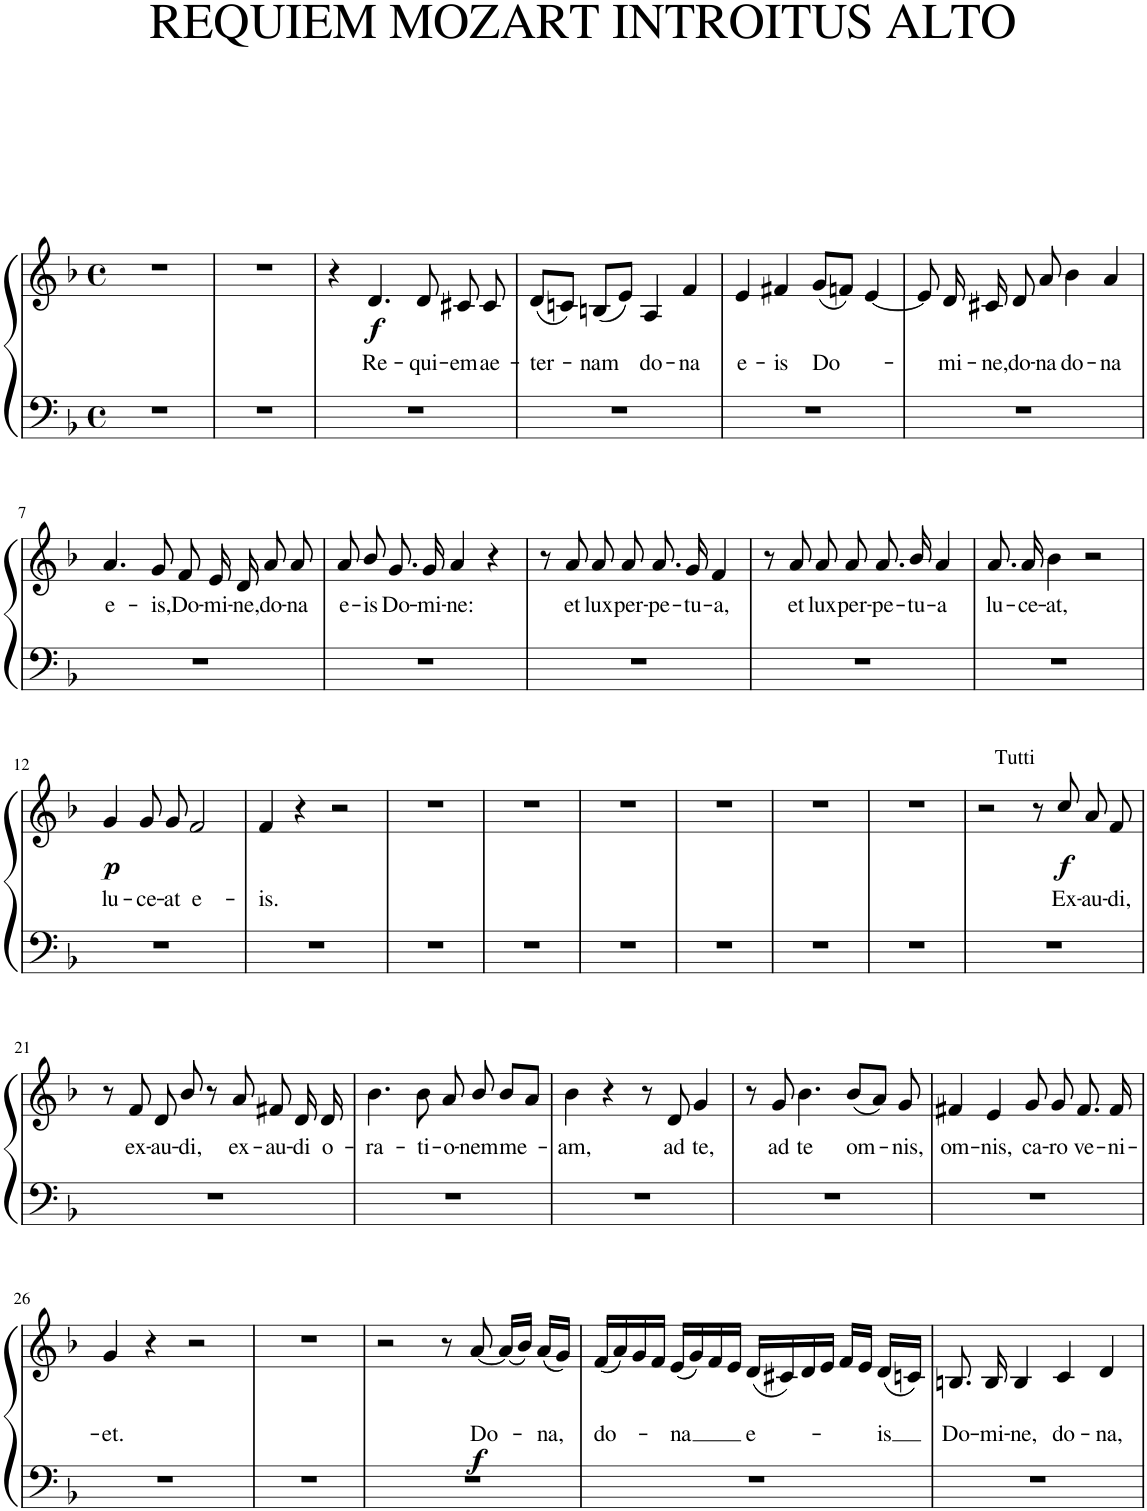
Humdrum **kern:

**kern	**kern	**text	**dynam
*part1	*part1	*part1	*part1
*staff2	*staff1	*staff1	*staff1/2
*I"Piano	*	*	*
*I'Pno.	*	*	*
*clefF4	*clefG2	*	*
*k[b-]	*k[b-]	*	*
*M4/4	*M4/4	*	*
*met(c)	*met(c)	*	*
=1	=1	=1	=1
1r	1r	.	.
=2	=2	=2	=2
1r	1r	.	.
=3	=3	=3	=3
1r	4r	.	.
!	!	!LO:LY:b	!LO:DY:b
.	4.d/	Re-	f
!	!	!LO:LY:b	!
.	8d/	-qui-	.
!	!	!LO:LY:b	!
.	8c#X/	-em	.
!	!	!LO:LY:b	!
.	8c#/	ae-	.
=4	=4	=4	=4
!	!	!LO:LY:b	!
1r	(8d/L	-ter-	.
.	8cn/J)	.	.
!	!	!LO:LY:b	!
.	(8Bn/L	-nam	.
.	8e/J)	.	.
!	!	!LO:LY:b	!
.	4A/	do-	.
!	!	!LO:LY:b	!
.	4f/	-na	.
=5	=5	=5	=5
!	!	!LO:LY:b	!
1r	4e/	e-	.
!	!	!LO:LY:b	!
.	4f#X/	-is	.
!	!	!LO:LY:b	!
.	(8g/L	Do-	.
.	8fn/J)	.	.
.	[4e/	.	.
=6	=6	=6	=6
1r	8e/]	.	.
!	!	!LO:LY:b	!
.	16d/	-mi-	.
!	!	!LO:LY:b	!
.	16c#X/	-ne,	.
!	!	!LO:LY:b	!
.	8d/	do-	.
!	!	!LO:LY:b	!
.	8a/	-na	.
!	!	!LO:LY:b	!
.	4b-\	do-	.
!	!	!LO:LY:b	!
.	4a/	-na	.
!!LO:LB:g=z
=7	=7	=7	=7
!	!	!LO:LY:b	!
1r	4.a/	e-	.
!	!	!LO:LY:b	!
.	8g/	-is,	.
!	!	!LO:LY:b	!
.	8f/	Do-	.
!	!	!LO:LY:b	!
.	16e/	-mi-	.
!	!	!LO:LY:b	!
.	16d/	-ne,	.
!	!	!LO:LY:b	!
.	8a/	do-	.
!	!	!LO:LY:b	!
.	8a/	-na	.
=8	=8	=8	=8
!	!	!LO:LY:b	!
1r	8a/	e-	.
!	!	!LO:LY:b	!
.	8b-/	-is	.
!	!	!LO:LY:b	!
.	8.g/	Do-	.
!	!	!LO:LY:b	!
.	16g/	-mi-	.
!	!	!LO:LY:b	!
.	4a/	-ne:	.
.	4r	.	.
=9	=9	=9	=9
1r	8r	.	.
!	!	!LO:LY:b	!
.	8a/	et	.
!	!	!LO:LY:b	!
.	8a/	lux	.
!	!	!LO:LY:b	!
.	8a/	per-	.
!	!	!LO:LY:b	!
.	8.a/	-pe-	.
!	!	!LO:LY:b	!
.	16g/	-tu-	.
!	!	!LO:LY:b	!
.	4f/	-a,	.
=10	=10	=10	=10
1r	8r	.	.
!	!	!LO:LY:b	!
.	8a/	et	.
!	!	!LO:LY:b	!
.	8a/	lux	.
!	!	!LO:LY:b	!
.	8a/	per-	.
!	!	!LO:LY:b	!
.	8.a/	-pe-	.
!	!	!LO:LY:b	!
.	16b-/	-tu-	.
!	!	!LO:LY:b	!
.	4a/	-a	.
=11	=11	=11	=11
!	!	!LO:LY:b	!
1r	8.a/	lu-	.
!	!	!LO:LY:b	!
.	16a/	-ce-	.
!	!	!LO:LY:b	!
.	4b-\	-at,	.
.	2r	.	.
!!LO:LB:g=z
=12	=12	=12	=12
!	!	!LO:LY:b	!LO:DY:b
1r	4g/	lu-	p
!	!	!LO:LY:b	!
.	8g/	-ce-	.
!	!	!LO:LY:b	!
.	8g/	-at	.
!	!	!LO:LY:b	!
.	2f/	e-	.
=13	=13	=13	=13
!	!	!LO:LY:b	!
1r	4f/	-is.	.
.	4r	.	.
.	2r	.	.
=14	=14	=14	=14
1r	1r	.	.
=15	=15	=15	=15
1r	1r	.	.
=16	=16	=16	=16
1r	1r	.	.
=17	=17	=17	=17
1r	1r	.	.
=18	=18	=18	=18
1r	1r	.	.
=19	=19	=19	=19
1r	1r	.	.
=20	=20	=20	=20
1r	2r	.	.
.	8r	.	.
!	!LO:TX:a:t=Tutti	!	!
!	!	!LO:LY:b	!LO:DY:b
.	8cc/	Ex-	f
!	!	!LO:LY:b	!
.	8a/	-au-	.
!	!	!LO:LY:b	!
.	8f/	-di,	.
!!LO:LB:g=z
=21	=21	=21	=21
1r	8r	.	.
!	!	!LO:LY:b	!
.	8f/	ex-	.
!	!	!LO:LY:b	!
.	8d/	-au-	.
!	!	!LO:LY:b	!
.	8b-/	-di,	.
.	8r	.	.
!	!	!LO:LY:b	!
.	8a/	ex-	.
!	!	!LO:LY:b	!
.	8f#X/	-au-	.
!	!	!LO:LY:b	!
.	16d/	-di	.
!	!	!LO:LY:b	!
.	16d/	o-	.
=22	=22	=22	=22
!	!	!LO:LY:b	!
1r	4.b-\	-ra-	.
!	!	!LO:LY:b	!
.	8b-\	-ti-	.
!	!	!LO:LY:b	!
.	8a/	-o-	.
!	!	!LO:LY:b	!
.	8b-/	-nem	.
!	!	!LO:LY:b	!
.	8b-/L	me-	.
.	8a/J	.	.
=23	=23	=23	=23
!	!	!LO:LY:b	!
1r	4b-\	-am,	.
.	4r	.	.
.	8r	.	.
!	!	!LO:LY:b	!
.	8d/	ad	.
!	!	!LO:LY:b	!
.	4g/	te,	.
=24	=24	=24	=24
1r	8r	.	.
!	!	!LO:LY:b	!
.	8g/	ad	.
!	!	!LO:LY:b	!
.	4.b-\	te	.
!	!	!LO:LY:b	!
.	(8b-/L	om-	.
.	8a/J)	.	.
!	!	!LO:LY:b	!
.	8g/	-nis,	.
=25	=25	=25	=25
!	!	!LO:LY:b	!
1r	4f#X/	om-	.
!	!	!LO:LY:b	!
.	4e/	-nis,	.
!	!	!LO:LY:b	!
.	8g/	ca-	.
!	!	!LO:LY:b	!
.	8g/	-ro	.
!	!	!LO:LY:b	!
.	8.f#/	ve-	.
!	!	!LO:LY:b	!
.	16f#/	-ni-	.
!!LO:LB:g=z
=26	=26	=26	=26
!	!	!LO:LY:b	!
1r	4g/	-et.	.
.	4r	.	.
.	2r	.	.
=27	=27	=27	=27
1r	1r	.	.
=28	=28	=28	=28
1r	2r	.	.
.	8r	.	.
!	!	!LO:LY:b	!LO:DY:b
.	[8a/	Do-	f
.	(16a/LL]	.	.
.	16b-/JJ)	.	.
!	!	!LO:LY:b	!
.	(16a/LL	-na,	.
.	16g/JJ)	.	.
=29	=29	=29	=29
!	!	!LO:LY:b	!
1r	(16f/LL	do-	.
.	16a/)	.	.
.	16g/	.	.
.	16f/JJ	.	.
!	!	!LO:LY:b	!
.	(16e/LL	-na	.
.	16g/)	.	.
.	16f/	.	.
.	16e/JJ	.	.
!	!	!LO:LY:b	!
.	(16d/LL	e-	.
.	16c#X/)	.	.
.	16d/	.	.
.	16e/JJ	.	.
.	16f/LL	.	.
.	16e/JJ	.	.
!	!	!LO:LY:b	!
.	(16d/LL	-is	.
.	16cn/JJ)	.	.
=30	=30	=30	=30
!	!	!LO:LY:b	!
1r	8.Bn/	Do-	.
!	!	!LO:LY:b	!
.	16B/	-mi-	.
!	!	!LO:LY:b	!
.	4B/	-ne,	.
!	!	!LO:LY:b	!
.	4c/	do-	.
!	!	!LO:LY:b	!
.	4d/	-na,	.
=	=	=	=
*-	*-	*-	*-
